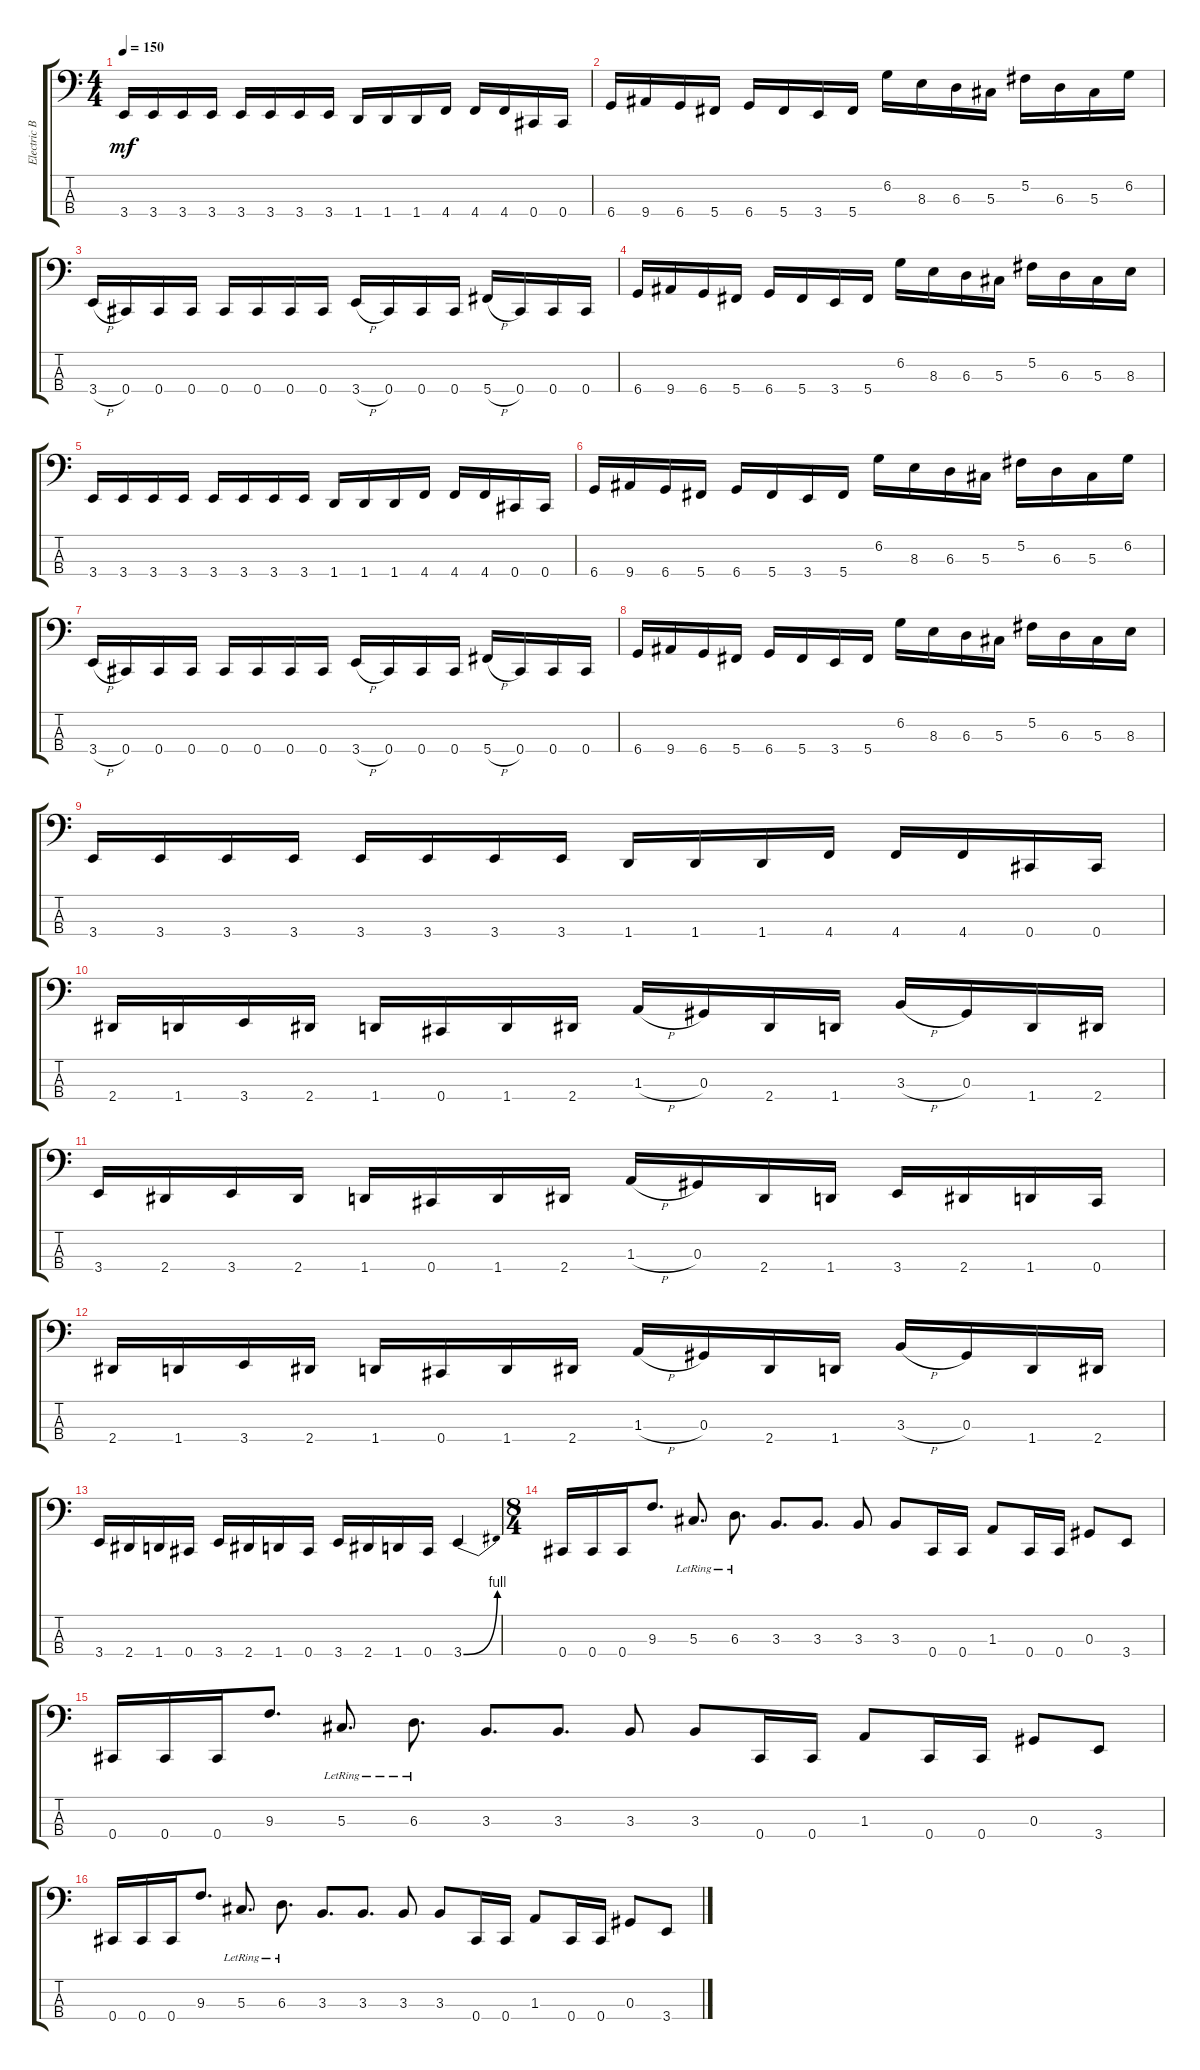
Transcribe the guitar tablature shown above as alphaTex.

\track ("Electric Bass" "Electric B") {instrument electricbassfinger}
\staff {score tabs}
\tuning (Gb2 Db2 Ab1 Db1) {hide}
\ts (4 4)
\tempo 150
\clef f4
\ks c
3.4.16{dy mf} 3.4.16 3.4.16 3.4.16 3.4.16 3.4.16 3.4.16 3.4.16 1.4.16 1.4.16 1.4.16 4.4.16 4.4.16 4.4.16 0.4.16 0.4.16 |
6.4.16 9.4.16 6.4.16 5.4.16 6.4.16 5.4.16 3.4.16 5.4.16 6.2.16 8.3.16 6.3.16 5.3.16 5.2.16 6.3.16 5.3.16 6.2.16 |
3.4{h}.16 0.4.16 0.4.16 0.4.16 0.4.16 0.4.16 0.4.16 0.4.16 3.4{h}.16 0.4.16 0.4.16 0.4.16 5.4{h}.16 0.4.16 0.4.16 0.4.16 |
6.4.16 9.4.16 6.4.16 5.4.16 6.4.16 5.4.16 3.4.16 5.4.16 6.2.16 8.3.16 6.3.16 5.3.16 5.2.16 6.3.16 5.3.16 8.3.16 |
3.4.16 3.4.16 3.4.16 3.4.16 3.4.16 3.4.16 3.4.16 3.4.16 1.4.16 1.4.16 1.4.16 4.4.16 4.4.16 4.4.16 0.4.16 0.4.16 |
6.4.16 9.4.16 6.4.16 5.4.16 6.4.16 5.4.16 3.4.16 5.4.16 6.2.16 8.3.16 6.3.16 5.3.16 5.2.16 6.3.16 5.3.16 6.2.16 |
3.4{h}.16 0.4.16 0.4.16 0.4.16 0.4.16 0.4.16 0.4.16 0.4.16 3.4{h}.16 0.4.16 0.4.16 0.4.16 5.4{h}.16 0.4.16 0.4.16 0.4.16 |
6.4.16 9.4.16 6.4.16 5.4.16 6.4.16 5.4.16 3.4.16 5.4.16 6.2.16 8.3.16 6.3.16 5.3.16 5.2.16 6.3.16 5.3.16 8.3.16 |
3.4.16 3.4.16 3.4.16 3.4.16 3.4.16 3.4.16 3.4.16 3.4.16 1.4.16 1.4.16 1.4.16 4.4.16 4.4.16 4.4.16 0.4.16 0.4.16 |
2.4.16 1.4.16 3.4.16 2.4.16 1.4.16 0.4.16 1.4.16 2.4.16 1.3{h}.16 0.3.16 2.4.16 1.4.16 3.3{h}.16 0.3.16 1.4.16 2.4.16 |
3.4.16 2.4.16 3.4.16 2.4.16 1.4.16 0.4.16 1.4.16 2.4.16 1.3{h}.16 0.3.16 2.4.16 1.4.16 3.4.16 2.4.16 1.4.16 0.4.16 |
2.4.16 1.4.16 3.4.16 2.4.16 1.4.16 0.4.16 1.4.16 2.4.16 1.3{h}.16 0.3.16 2.4.16 1.4.16 3.3{h}.16 0.3.16 1.4.16 2.4.16 |
3.4.16 2.4.16 1.4.16 0.4.16 3.4.16 2.4.16 1.4.16 0.4.16 3.4.16 2.4.16 1.4.16 0.4.16 3.4{be (bend 0 0 60 4)}.4 |
\ts (8 4)
0.4.16 0.4.16 0.4.16 9.3.8{d} 5.3{lr}.8{d} 6.3{lr}.8{d} 3.3.8{d} 3.3.8{d} 3.3.8 3.3.8 0.4.16 0.4.16 1.3.8 0.4.16 0.4.16 0.3.8 3.4.8 |
0.4.16 0.4.16 0.4.16 9.3.8{d} 5.3{lr}.8{d} 6.3{lr}.8{d} 3.3.8{d} 3.3.8{d} 3.3.8 3.3.8 0.4.16 0.4.16 1.3.8 0.4.16 0.4.16 0.3.8 3.4.8 |
0.4.16 0.4.16 0.4.16 9.3.8{d} 5.3{lr}.8{d} 6.3{lr}.8{d} 3.3.8{d} 3.3.8{d} 3.3.8 3.3.8 0.4.16 0.4.16 1.3.8 0.4.16 0.4.16 0.3.8 3.4.8
